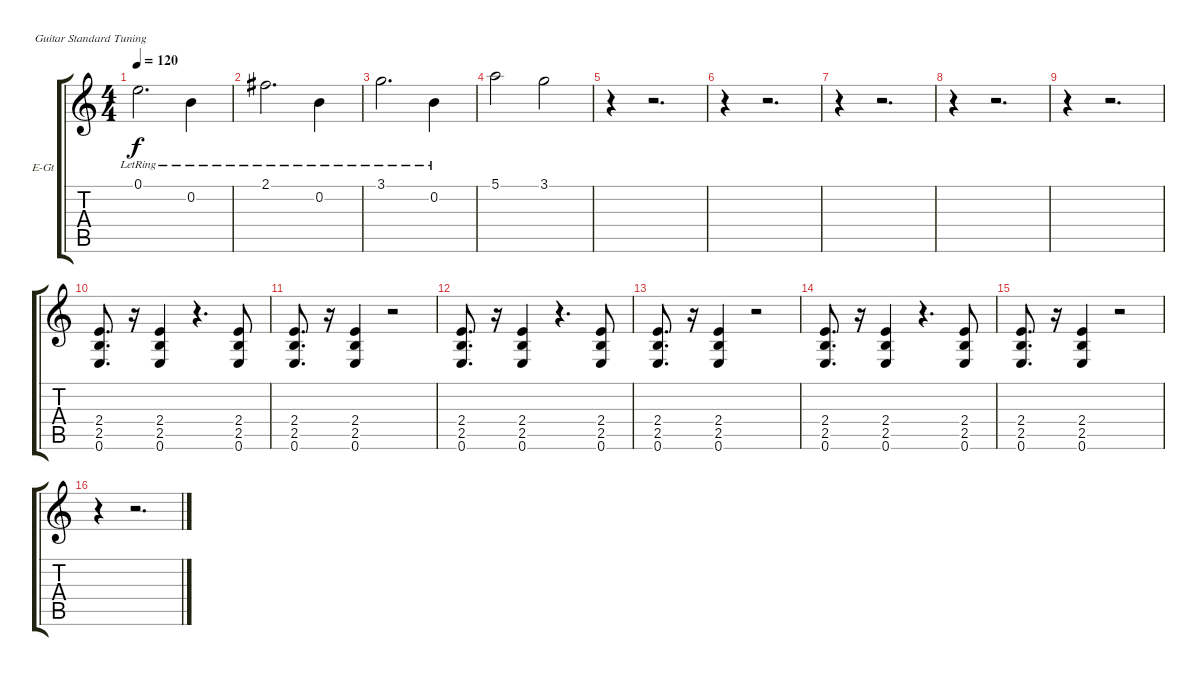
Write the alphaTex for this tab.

\bracketExtendMode groupsimilarinstruments
\firstSystemTrackNameOrientation horizontal
\otherSystemsTrackNameOrientation horizontal
\track ("Вадим" "E-Gt") {instrument distortionguitar}
\staff {score tabs}
\tuning (E4 B3 G3 D3 A2 E2)
\ts (4 4)
\tempo 120
\clef g2
\ks c
0.1{lr}.2{d dy f} 0.2{lr}.4 |
2.1{lr}.2{d} 0.2{lr}.4 |
3.1{lr}.2{d} 0.2{lr}.4 |
5.1.2 3.1.2 |
r.4 r.2{d} |
r.4 r.2{d} |
r.4 r.2{d} |
r.4 r.2{d} |
r.4 r.2{d} |
(2.4 2.5 0.6).8{d} r.16 (2.4 2.5 0.6).4 r.4{d} (2.4 2.5 0.6).8 |
(2.4 2.5 0.6).8{d} r.16 (2.4 2.5 0.6).4 r.2 |
(2.4 2.5 0.6).8{d} r.16 (2.4 2.5 0.6).4 r.4{d} (2.4 2.5 0.6).8 |
(2.4 2.5 0.6).8{d} r.16 (2.4 2.5 0.6).4 r.2 |
(2.4 2.5 0.6).8{d} r.16 (2.4 2.5 0.6).4 r.4{d} (2.4 2.5 0.6).8 |
(2.4 2.5 0.6).8{d} r.16 (2.4 2.5 0.6).4 r.2 |
r.4 r.2{d}
